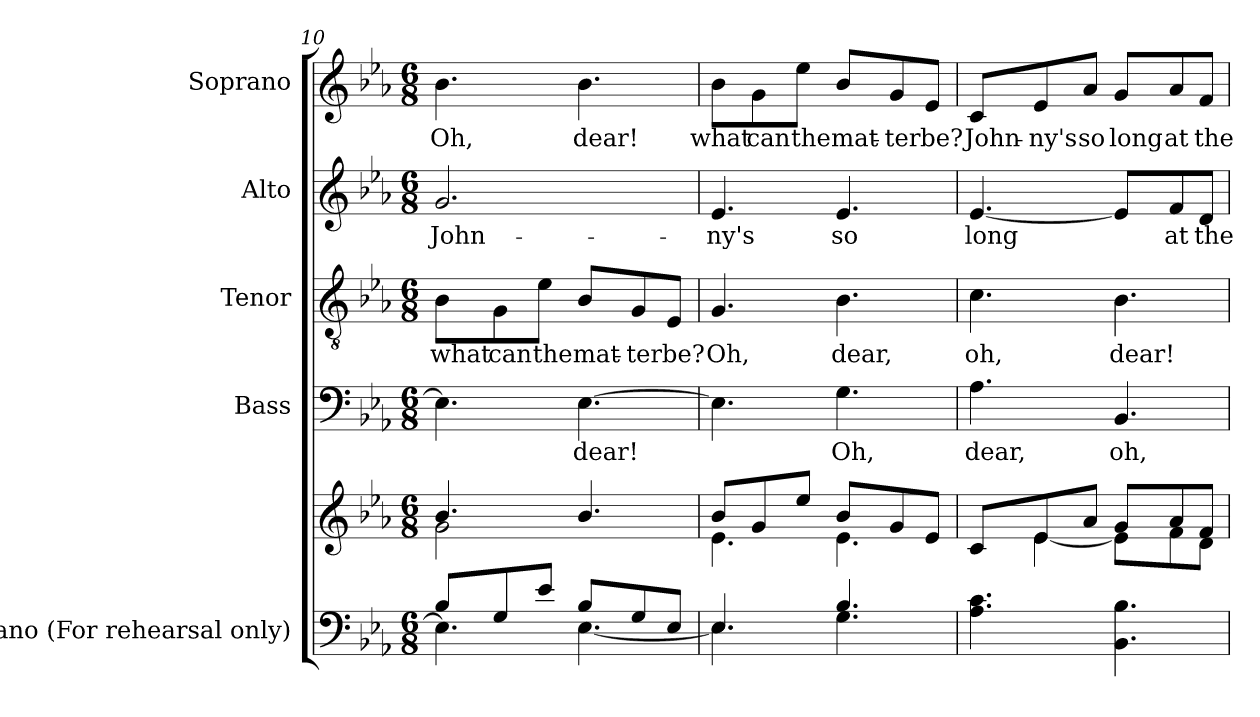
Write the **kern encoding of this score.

**kern	**kern	**kern	**text	**kern	**text	**kern	**text	**kern	**text
*part5	*part5	*part4	*part4	*part3	*part3	*part2	*part2	*part1	*part1
*staff6	*staff5	*staff4	*staff4	*staff3	*staff3	*staff2	*staff2	*staff1	*staff1
*I"Piano (For  rehearsal only)	*	*I"Bass	*	*I"Tenor	*	*I"Alto	*	*I"Soprano	*
*I'Pno.	*	*I'B.	*	*I'T.	*	*I'A.	*	*I'S.	*
!!LO:PB:g=z
*clefF4	*clefG2	*clefF4	*	*clefGv2	*	*clefG2	*	*clefG2	*
*	*	*	*	*ITrd7c12	*	*	*	*	*
*k[b-e-a-]	*k[b-e-a-]	*k[b-e-a-]	*	*k[b-e-a-]	*	*k[b-e-a-]	*	*k[b-e-a-]	*
*E-:	*E-:	*E-:	*	*E-:	*	*E-:	*	*E-:	*
*M6/8	*M6/8	*M6/8	*	*M6/8	*	*M6/8	*	*M6/8	*
=10	=10	=10	=10	=10	=10	=10	=10	=10	=10
*^	*^	*	*	*	*	*	*	*	*
!	!	!	!	!	!	!	!LO:LY:b:color=#000000	!	!	!	!
!	!	!	!	!	!	!	!	!	!LO:LY:b:color=#000000	!	!
!	!	!	!	!	!	!	!	!	!	!	!LO:LY:b:color=#000000
8B-i/L	4.E-i\]	4.b-i/	2gi\	4.E-i\]	.	8BB-i\L	what	2.gi/	John-	4.b-i\	Oh,
!	!	!	!	!	!	!	!LO:LY:b:color=#000000	!	!	!	!
8Gi/	.	.	.	.	.	8GGi\	can	.	.	.	.
!	!	!	!	!	!	!	!LO:LY:b:color=#000000	!	!	!	!
8e-i/J	.	.	.	.	.	8E-i\J	the	.	.	.	.
!	!	!	!	!	!LO:LY:b:color=#000000	!	!	!	!	!	!
!	!	!	!	!	!	!	!LO:LY:b:color=#000000	!	!	!	!
!	!	!	!	!	!	!	!	!	!	!	!LO:LY:b:color=#000000
8B-i/L	[<4.E-i\	4.b-i/	.	[>4.E-i\	dear!	8BB-i/L	mat-	.	.	4.b-i\	dear!
!	!	!	!	!	!	!	!LO:LY:b:color=#000000	!	!	!	!
8Gi/	.	.	4ryy	.	.	8GGi/	-ter	.	.	.	.
!	!	!	!	!	!	!	!LO:LY:b:color=#000000	!	!	!	!
8E-i/J	.	.	.	.	.	8EE-i/J	be?	.	.	.	.
=11	=11	=11	=11	=11	=11	=11	=11	=11	=11	=11	=11
!	!	!	!	!	!	!	!LO:LY:b:color=#000000	!	!	!	!
!	!	!	!	!	!	!	!	!	!LO:LY:b:color=#000000	!	!
!	!	!	!	!	!	!	!	!	!	!	!LO:LY:b:color=#000000
4.E-i/]	4.E-i\	8b-i/L	4.e-i\	4.E-i\]	.	4.GGi/	Oh,	4.e-i/	-ny's	8b-i\L	what
!	!	!	!	!	!	!	!	!	!	!	!LO:LY:b:color=#000000
.	.	8gi/	.	.	.	.	.	.	.	8gi\	can
!	!	!	!	!	!	!	!	!	!	!	!LO:LY:b:color=#000000
.	.	8ee-i/J	.	.	.	.	.	.	.	8ee-i\J	the
!	!	!	!	!	!LO:LY:b:color=#000000	!	!	!	!	!	!
!	!	!	!	!	!	!	!LO:LY:b:color=#000000	!	!	!	!
!	!	!	!	!	!	!	!	!	!LO:LY:b:color=#000000	!	!
!	!	!	!	!	!	!	!	!	!	!	!LO:LY:b:color=#000000
4.B-i/	4.Gi\	8b-i/L	4.e-i\	4.Gi\	Oh,	4.BB-i\	dear,	4.e-i/	so	8b-i/L	mat-
!	!	!	!	!	!	!	!	!	!	!	!LO:LY:b:color=#000000
.	.	8gi/	.	.	.	.	.	.	.	8gi/	-ter
!	!	!	!	!	!	!	!	!	!	!	!LO:LY:b:color=#000000
.	.	8e-i/J	.	.	.	.	.	.	.	8e-i/J	be?
*v	*v	*	*	*	*	*	*	*	*	*	*
=12	=12	=12	=12	=12	=12	=12	=12	=12	=12	=12
!	!	!	!	!LO:LY:b:color=#000000	!	!	!	!	!	!
!	!	!	!	!	!	!LO:LY:b:color=#000000	!	!	!	!
!	!	!	!	!	!	!	!	!LO:LY:b:color=#000000	!	!
!	!	!	!	!	!	!	!	!	!	!LO:LY:b:color=#000000
4.A-i\ 4.ci	8ci/L	8ryy	4.A-i\	dear,	4.Ci\	oh,	[<4.e-i/	long	8ci/L	John-
!	!	!	!	!	!	!	!	!	!	!LO:LY:b:color=#000000
.	(8e-i/	[<4e-i\	.	.	.	.	.	.	8e-i/	-ny's
!	!	!	!	!	!	!	!	!	!	!LO:LY:b:color=#000000
.	8a-i/J	.	.	.	.	.	.	.	8a-i/J	so
!	!	!	!	!LO:LY:b:color=#000000	!	!	!	!	!	!
!	!	!	!	!	!	!LO:LY:b:color=#000000	!	!	!	!
!	!	!	!	!	!	!	!	!	!	!LO:LY:b:color=#000000
4.BB-i\ 4.B-i	8gi/L	8e-i\L]	4.BB-i/	oh,	4.BB-i\	dear!	8e-i/L]	.	8gi/L	long
!	!	!	!	!	!	!	!	!LO:LY:b:color=#000000	!	!
!	!	!	!	!	!	!	!	!	!	!LO:LY:b:color=#000000
.	8a-i/	8fi\	.	.	.	.	8fi/	at	8a-i/	at
!	!	!	!	!	!	!	!	!LO:LY:b:color=#000000	!	!
!	!	!	!	!	!	!	!	!	!	!LO:LY:b:color=#000000
.	8fi/J	8di\J	.	.	.	.	8di/J	the	8fi/J	the
*	*v	*v	*	*	*	*	*	*	*	*
=	=	=	=	=	=	=	=	=	=
*-	*-	*-	*-	*-	*-	*-	*-	*-	*-
